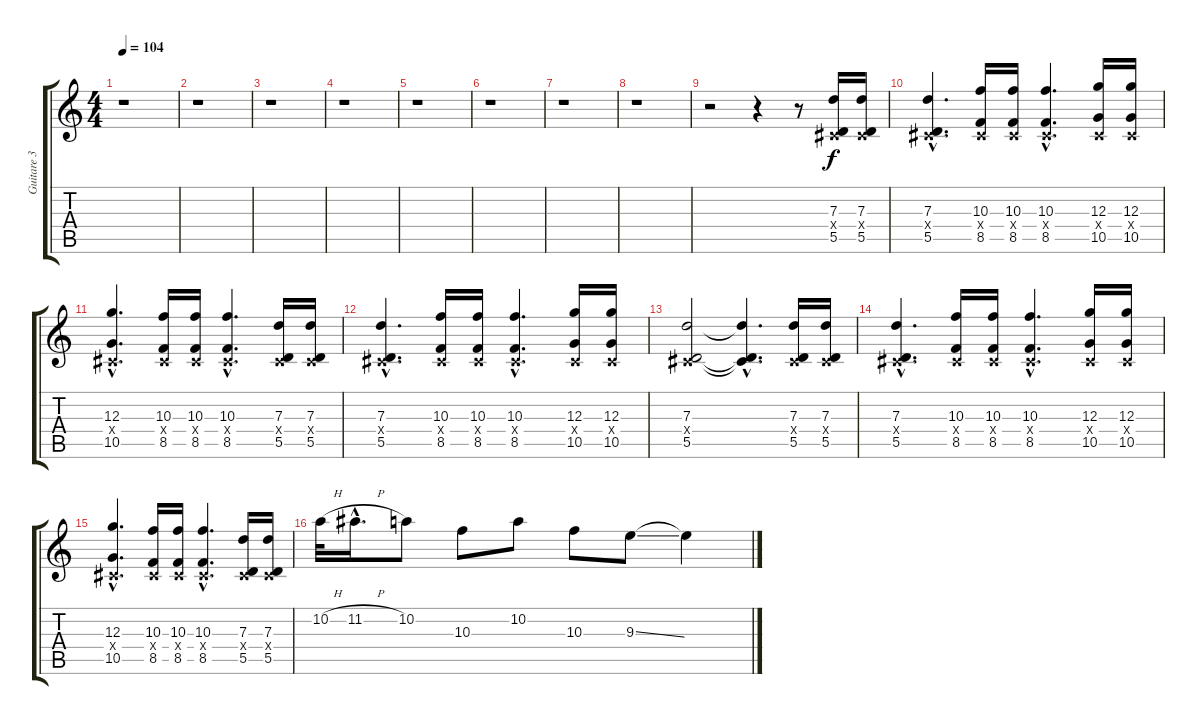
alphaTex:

\track ("Guitare 3" "Guitare 3") {instrument distortionguitar}
\staff {score tabs}
\tuning (E4 B3 G3 D3 A2 E2) {hide}
\ts (4 4)
\tempo 104
\clef g2
\ks c
r.1{dy f} |
r.1 |
r.1 |
r.1 |
r.1 |
r.1 |
r.1 |
r.1 |
r.2 r.4 r.8 (7.3 -1.4{x} 5.5).16 (7.3 -1.4{x} 5.5).16 |
(7.3{hac} -1.4{hac x} 5.5{hac}).4{d} (10.3 -1.4{x} 8.5).16 (10.3 -1.4{x} 8.5).16 (10.3{hac} -1.4{hac x} 8.5{hac}).4{d} (12.3 -1.4{x} 10.5).16 (12.3 -1.4{x} 10.5).16 |
(12.3{hac} -1.4{hac x} 10.5{hac}).4{d} (10.3 -1.4{x} 8.5).16 (10.3 -1.4{x} 8.5).16 (10.3{hac} -1.4{hac x} 8.5{hac}).4{d} (7.3 -1.4{x} 5.5).16 (7.3 -1.4{x} 5.5).16 |
(7.3{hac} -1.4{hac x} 5.5{hac}).4{d} (10.3 -1.4{x} 8.5).16 (10.3 -1.4{x} 8.5).16 (10.3{hac} -1.4{hac x} 8.5{hac}).4{d} (12.3 -1.4{x} 10.5).16 (12.3 -1.4{x} 10.5).16 |
(7.3 -1.4{x} 5.5).2 (7.3{hac t} -1.4{hac t} 5.5{hac t}).4{d} (7.3 -1.4{x} 5.5).16 (7.3 -1.4{x} 5.5).16 |
(7.3{hac} -1.4{hac x} 5.5{hac}).4{d} (10.3 -1.4{x} 8.5).16 (10.3 -1.4{x} 8.5).16 (10.3{hac} -1.4{hac x} 8.5{hac}).4{d} (12.3 -1.4{x} 10.5).16 (12.3 -1.4{x} 10.5).16 |
(12.3{hac} -1.4{hac x} 10.5{hac}).4{d} (10.3 -1.4{x} 8.5).16 (10.3 -1.4{x} 8.5).16 (10.3{hac} -1.4{hac x} 8.5{hac}).4{d} (7.3 -1.4{x} 5.5).16 (7.3 -1.4{x} 5.5).16 |
10.2{h}.32 11.2{h hac}.16{d} 10.2.8 10.3.8 10.2.8 10.3.8 9.3{ss}.8 9.3{t}.4
